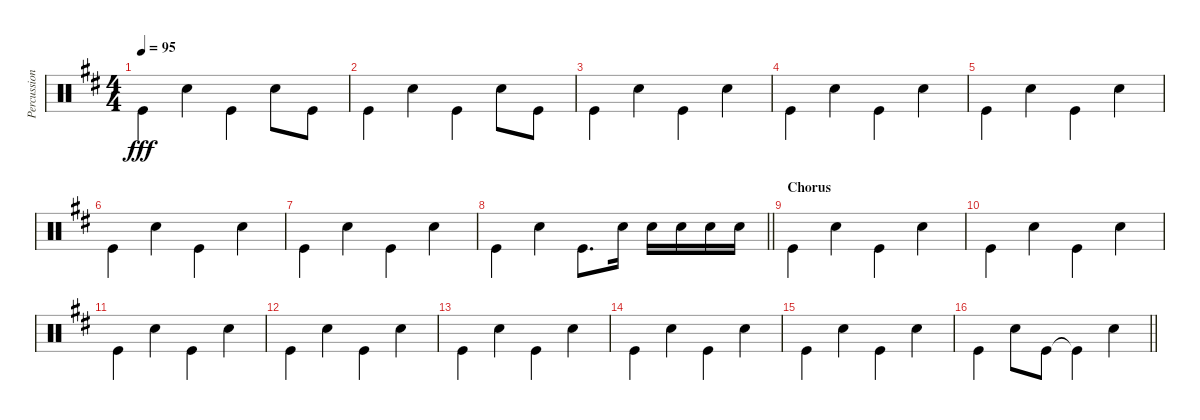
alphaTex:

\track ("Percussion" "Percussion") {instrument percussion}
\staff {score}
\articulation defaults
\ts (4 4)
\tempo 95
\clef neutral
\ks d "Kick (hit)".4{dy fff beam Down} "Snare (hit) 2".4 "Kick (hit)".4{beam Down} "Snare (hit) 2".8{beam Down} "Kick (hit)".8{beam Down}
|
"Kick (hit)".4{beam Down} "Snare (hit) 2".4 "Kick (hit)".4{beam Down} "Snare (hit) 2".8{beam Down} "Kick (hit)".8{beam Down} |
"Kick (hit)".4{beam Down} "Snare (hit) 2".4 "Kick (hit)".4{beam Down} "Snare (hit) 2".4 |
"Kick (hit)".4{beam Down} "Snare (hit) 2".4 "Kick (hit)".4{beam Down} "Snare (hit) 2".4 |
"Kick (hit)".4{beam Down} "Snare (hit) 2".4 "Kick (hit)".4{beam Down} "Snare (hit) 2".4 |
"Kick (hit)".4{beam Down} "Snare (hit) 2".4 "Kick (hit)".4{beam Down} "Snare (hit) 2".4 |
"Kick (hit)".4{beam Down} "Snare (hit) 2".4 "Kick (hit)".4{beam Down} "Snare (hit) 2".4 |
\barLineRight lightlight "Kick (hit)".4{beam Down} "Snare (hit) 2".4 "Kick (hit)".8{d beam Down} "Snare (hit) 2".16{beam Down} "Snare (hit) 2".16 "Snare (hit) 2".16 "Snare (hit) 2".16 "Snare (hit) 2".16
|
\section ("" "Chorus")
"Kick (hit)".4{beam Down} "Electric Snare (hit)".4 "Kick (hit)".4{beam Down} "Electric Snare (hit)".4 |
"Kick (hit)".4{beam Down} "Electric Snare (hit)".4 "Kick (hit)".4{beam Down} "Electric Snare (hit)".4 |
"Kick (hit)".4{beam Down} "Electric Snare (hit)".4 "Kick (hit)".4{beam Down} "Electric Snare (hit)".4 |
"Kick (hit)".4{beam Down} "Electric Snare (hit)".4 "Kick (hit)".4{beam Down} "Electric Snare (hit)".4 |
"Kick (hit)".4{beam Down} "Electric Snare (hit)".4 "Kick (hit)".4{beam Down} "Electric Snare (hit)".4 |
"Kick (hit)".4{beam Down} "Electric Snare (hit)".4 "Kick (hit)".4{beam Down} "Electric Snare (hit)".4 |
"Kick (hit)".4{beam Down} "Electric Snare (hit)".4 "Kick (hit)".4{beam Down} "Electric Snare (hit)".4 |
\barLineRight lightlight "Kick (hit)".4{beam Down} "Electric Snare (hit)".8{beam Down} "Kick (hit)".8{beam Down} "Kick (hit)"{t}.4{beam Down} "Snare (hit) 2".4
